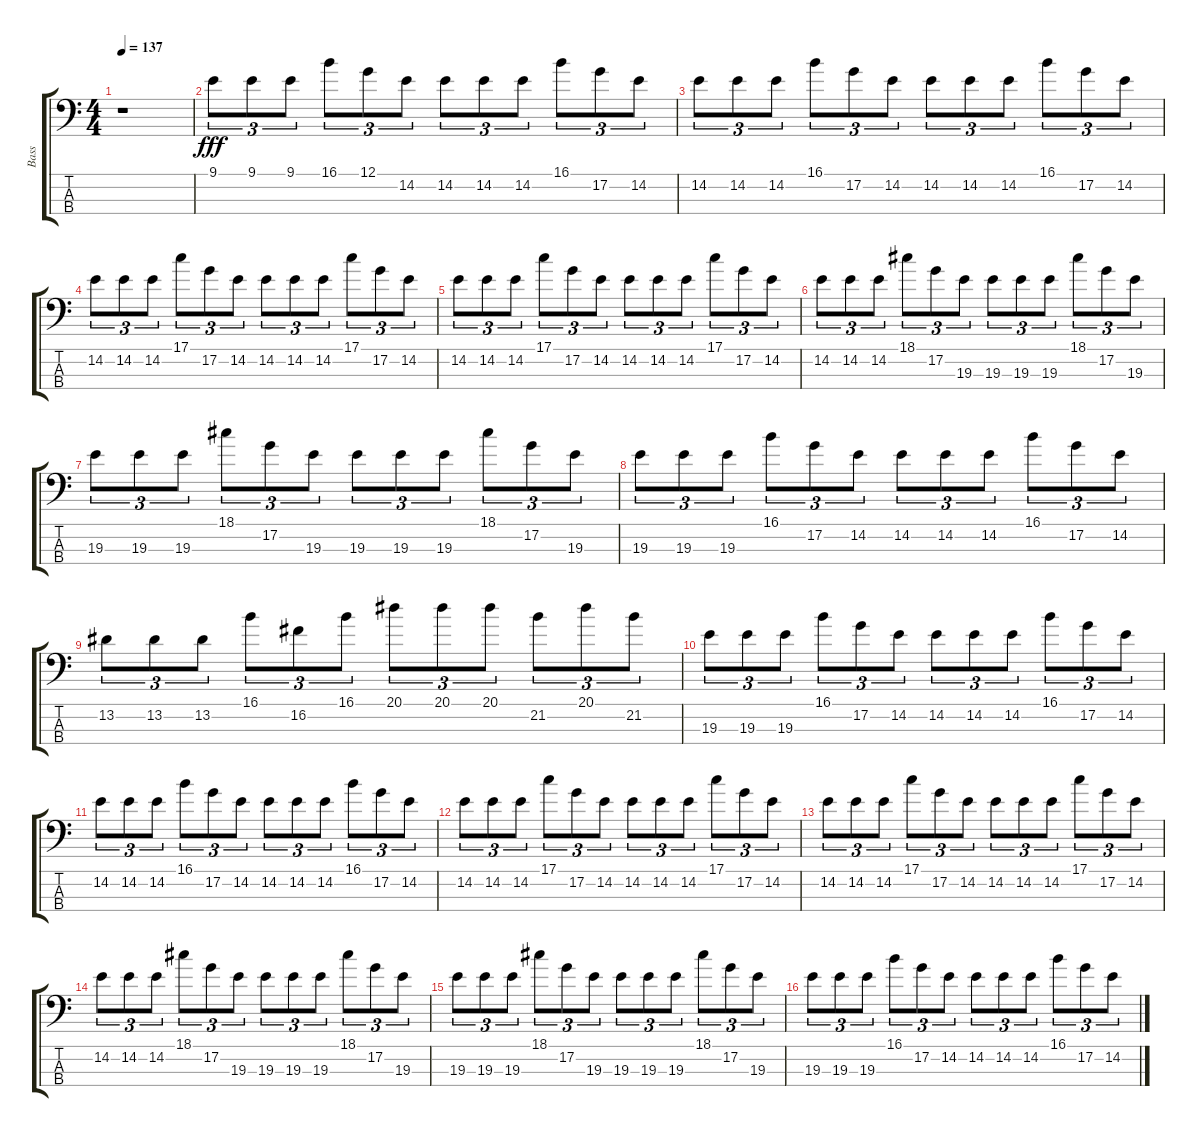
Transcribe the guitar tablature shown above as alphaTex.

\track ("Bass" "Bass") {instrument fretlessbass}
\staff {score tabs}
\tuning (G2 D2 A1 E1) {hide}
\ts (4 4)
\tempo 137
\clef f4
\ks c
r.1{dy fff} |
9.1.8{tu (3 2)} 9.1.8{tu (3 2)} 9.1.8{tu (3 2)} 16.1.8{tu (3 2)} 12.1.8{tu (3 2)} 14.2.8{tu (3 2)} 14.2.8{tu (3 2)} 14.2.8{tu (3 2)} 14.2.8{tu (3 2)} 16.1.8{tu (3 2)} 17.2.8{tu (3 2)} 14.2.8{tu (3 2)} |
14.2.8{tu (3 2)} 14.2.8{tu (3 2)} 14.2.8{tu (3 2)} 16.1.8{tu (3 2)} 17.2.8{tu (3 2)} 14.2.8{tu (3 2)} 14.2.8{tu (3 2)} 14.2.8{tu (3 2)} 14.2.8{tu (3 2)} 16.1.8{tu (3 2)} 17.2.8{tu (3 2)} 14.2.8{tu (3 2)} |
14.2.8{tu (3 2)} 14.2.8{tu (3 2)} 14.2.8{tu (3 2)} 17.1.8{tu (3 2)} 17.2.8{tu (3 2)} 14.2.8{tu (3 2)} 14.2.8{tu (3 2)} 14.2.8{tu (3 2)} 14.2.8{tu (3 2)} 17.1.8{tu (3 2)} 17.2.8{tu (3 2)} 14.2.8{tu (3 2)} |
14.2.8{tu (3 2)} 14.2.8{tu (3 2)} 14.2.8{tu (3 2)} 17.1.8{tu (3 2)} 17.2.8{tu (3 2)} 14.2.8{tu (3 2)} 14.2.8{tu (3 2)} 14.2.8{tu (3 2)} 14.2.8{tu (3 2)} 17.1.8{tu (3 2)} 17.2.8{tu (3 2)} 14.2.8{tu (3 2)} |
14.2.8{tu (3 2)} 14.2.8{tu (3 2)} 14.2.8{tu (3 2)} 18.1.8{tu (3 2)} 17.2.8{tu (3 2)} 19.3.8{tu (3 2)} 19.3.8{tu (3 2)} 19.3.8{tu (3 2)} 19.3.8{tu (3 2)} 18.1.8{tu (3 2)} 17.2.8{tu (3 2)} 19.3.8{tu (3 2)} |
19.3.8{tu (3 2)} 19.3.8{tu (3 2)} 19.3.8{tu (3 2)} 18.1.8{tu (3 2)} 17.2.8{tu (3 2)} 19.3.8{tu (3 2)} 19.3.8{tu (3 2)} 19.3.8{tu (3 2)} 19.3.8{tu (3 2)} 18.1.8{tu (3 2)} 17.2.8{tu (3 2)} 19.3.8{tu (3 2)} |
19.3.8{tu (3 2)} 19.3.8{tu (3 2)} 19.3.8{tu (3 2)} 16.1.8{tu (3 2)} 17.2.8{tu (3 2)} 14.2.8{tu (3 2)} 14.2.8{tu (3 2)} 14.2.8{tu (3 2)} 14.2.8{tu (3 2)} 16.1.8{tu (3 2)} 17.2.8{tu (3 2)} 14.2.8{tu (3 2)} |
13.2.8{tu (3 2)} 13.2.8{tu (3 2)} 13.2.8{tu (3 2)} 16.1.8{tu (3 2)} 16.2.8{tu (3 2)} 16.1.8{tu (3 2)} 20.1.8{tu (3 2)} 20.1.8{tu (3 2)} 20.1.8{tu (3 2)} 21.2.8{tu (3 2)} 20.1.8{tu (3 2)} 21.2.8{tu (3 2)} |
19.3.8{tu (3 2)} 19.3.8{tu (3 2)} 19.3.8{tu (3 2)} 16.1.8{tu (3 2)} 17.2.8{tu (3 2)} 14.2.8{tu (3 2)} 14.2.8{tu (3 2)} 14.2.8{tu (3 2)} 14.2.8{tu (3 2)} 16.1.8{tu (3 2)} 17.2.8{tu (3 2)} 14.2.8{tu (3 2)} |
14.2.8{tu (3 2)} 14.2.8{tu (3 2)} 14.2.8{tu (3 2)} 16.1.8{tu (3 2)} 17.2.8{tu (3 2)} 14.2.8{tu (3 2)} 14.2.8{tu (3 2)} 14.2.8{tu (3 2)} 14.2.8{tu (3 2)} 16.1.8{tu (3 2)} 17.2.8{tu (3 2)} 14.2.8{tu (3 2)} |
14.2.8{tu (3 2)} 14.2.8{tu (3 2)} 14.2.8{tu (3 2)} 17.1.8{tu (3 2)} 17.2.8{tu (3 2)} 14.2.8{tu (3 2)} 14.2.8{tu (3 2)} 14.2.8{tu (3 2)} 14.2.8{tu (3 2)} 17.1.8{tu (3 2)} 17.2.8{tu (3 2)} 14.2.8{tu (3 2)} |
14.2.8{tu (3 2)} 14.2.8{tu (3 2)} 14.2.8{tu (3 2)} 17.1.8{tu (3 2)} 17.2.8{tu (3 2)} 14.2.8{tu (3 2)} 14.2.8{tu (3 2)} 14.2.8{tu (3 2)} 14.2.8{tu (3 2)} 17.1.8{tu (3 2)} 17.2.8{tu (3 2)} 14.2.8{tu (3 2)} |
14.2.8{tu (3 2)} 14.2.8{tu (3 2)} 14.2.8{tu (3 2)} 18.1.8{tu (3 2)} 17.2.8{tu (3 2)} 19.3.8{tu (3 2)} 19.3.8{tu (3 2)} 19.3.8{tu (3 2)} 19.3.8{tu (3 2)} 18.1.8{tu (3 2)} 17.2.8{tu (3 2)} 19.3.8{tu (3 2)} |
19.3.8{tu (3 2)} 19.3.8{tu (3 2)} 19.3.8{tu (3 2)} 18.1.8{tu (3 2)} 17.2.8{tu (3 2)} 19.3.8{tu (3 2)} 19.3.8{tu (3 2)} 19.3.8{tu (3 2)} 19.3.8{tu (3 2)} 18.1.8{tu (3 2)} 17.2.8{tu (3 2)} 19.3.8{tu (3 2)} |
19.3.8{tu (3 2)} 19.3.8{tu (3 2)} 19.3.8{tu (3 2)} 16.1.8{tu (3 2)} 17.2.8{tu (3 2)} 14.2.8{tu (3 2)} 14.2.8{tu (3 2)} 14.2.8{tu (3 2)} 14.2.8{tu (3 2)} 16.1.8{tu (3 2)} 17.2.8{tu (3 2)} 14.2.8{tu (3 2)}
